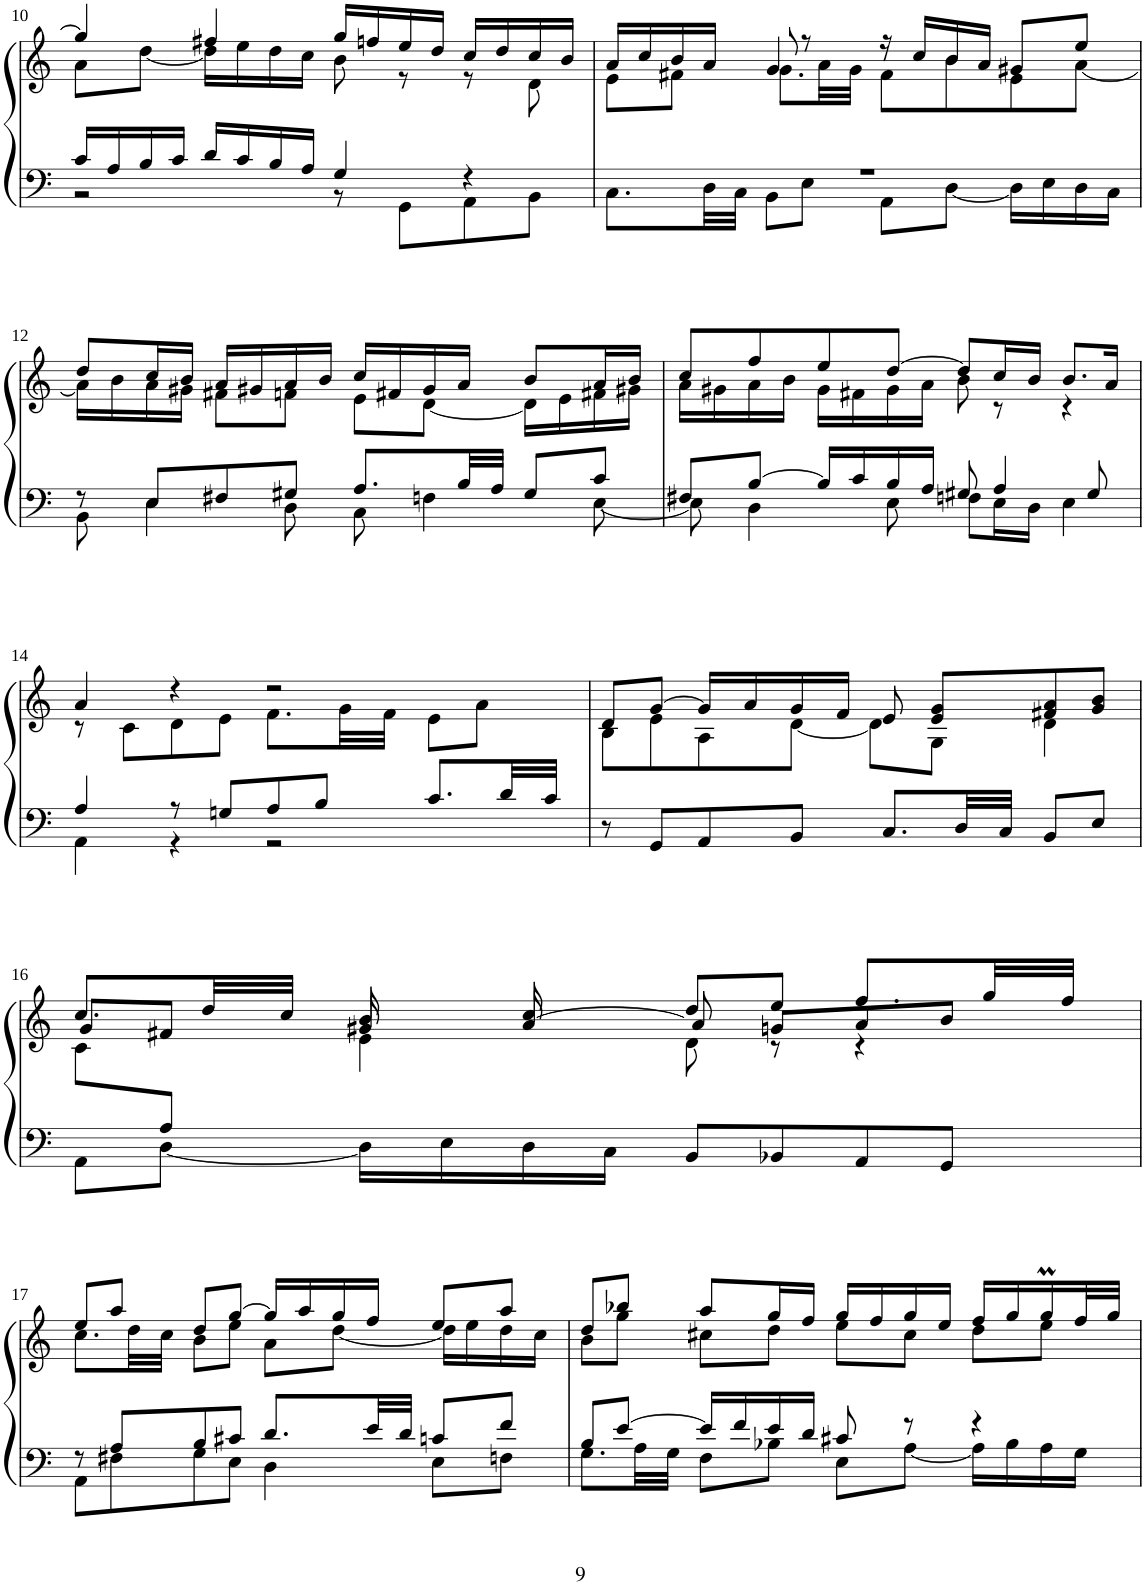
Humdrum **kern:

**kern	**kern
*part1	*part1
*staff2	*staff1
*I"Piano	*
*I'Pno	*
!!LO:PB:g=z
*clefF4	*clefG2
*k[]	*k[]
*M4/4	*M4/4
*met(c)	*met(c)
=10	=10
*^	*^
16c/LL	2r	4gg/]	8a\L
16A/	.	.	.
16B/	.	.	[8dd\J
16c/JJ	.	.	.
16d/LL	.	4ff#X/	16dd\LL]
16c/	.	.	16ee\
16B/	.	.	16dd\
16A/JJ	.	.	16cc\JJ
4G/	8r	16gg/LL	8b\
.	.	16ffn/	.
.	8GG\L	16ee/	8r
.	.	16dd/JJ	.
4r	8AA\	16cc/LL	8r
.	.	16dd/	.
.	8BB\J	16cc/	8d\
.	.	16b/JJ	.
=11	=11	=11	=11
1r	8.C\L	16a/LL	8e\L
.	.	16cc/	.
.	.	16b/	8f#X\J
.	32D\LL	16a/JJ	.
.	32C\JJJ	.	.
.	8BB\L	8g/	8.g\L
.	8E\J	8r	.
.	.	.	32a\LL
.	.	.	32g\JJJ
.	8AA\L	16r	8f#\L
.	.	16cc/LL	.
.	[8D\J	16b/	8b\
.	.	16a/JJ	.
.	16D\LL]	8g#X/L	8e\
.	16E\	.	.
.	16D\	8ee/J	[8a\J
.	16C\JJ	.	.
!!LO:LB:g=z	!!
=12	=12	=12	=12
8r	8BB\	8dd/L	16a\LL]
.	.	.	16b\
8E/L	4E\	16cc/L	16a\
.	.	16b/JJ	16g#X\JJ
8F#X/	.	16a/LL	8f#X\L
.	.	16g#X/	.
8G#X/J	8D\	16a/	8fn\J
.	.	16b/JJ	.
8.A/L	8C\	16cc/LL	8e\L
.	.	16f#X/	.
.	4Fn\	16g#/	[8d\J
32B/LL	.	16a/JJ	.
32A/JJJ	.	.	.
8G#/L	.	8b/L	16d\LL]
.	.	.	16e\
8c/J	[8E\	16a/L	16f#X\
.	.	16b/JJ	16g#X\JJ
=13	=13	=13	=13
8F#X/L	8E\]	8cc/L	16a\LL
.	.	.	16g#X\
[8B/J	4D\	8ff/	16a\
.	.	.	16b\JJ
16B/LL]	.	8ee/	16g#\LL
16c/	.	.	16f#X\
16B/	8E\	[8dd/J	16g#\
16A/JJ	.	.	16a\JJ
8G#X/	8Fn\L	8dd/L]	8b\
4A/	16E\L	16cc/L	8r
.	16D\JJ	16b/JJ	.
.	4E\	8.b/L	4r
8G#/	.	.	.
.	.	16a/Jk	.
!!LO:LB:g=z	!!
=14	=14	=14	=14
4A/	4AA\	4a/	8r
.	.	.	8c\L
8r	4r	4r	8d\
8Gn/L	.	.	8e\J
8A/	2r	2r	8.f\L
8B/J	.	.	.
.	.	.	32g\LL
.	.	.	32f\JJJ
8.c/L	.	.	8e\L
.	.	.	8a\J
32d/LL	.	.	.
32c/JJJ	.	.	.
*v	*v	*	*
=15	=15	=15
8r	8d/L	8B\L
8GG/L	[8g/J	8e\
8AA/	16g/LL]	8A\
.	16a/	.
8BB/J	16g/	[8d\J
.	16f/JJ	.
8.C/L	8e/	8d\L]
.	8e/ 8g/L	8G\J
32D/LL	.	.
32C/JJJ	.	.
8BB/L	8f#X/ 8a/	4d\
8E/J	8g/ 8b/J	.
!!LO:LB:g=z
=16	=16	=16
*^	*^	*^
8AA\L	8ryy	4ryy	8.cc/L	8g/L	8c\L
[8D\J	8A/J	.	.	8f#X/J	2..ryy
.	.	.	32dd/LL	.	.
.	.	.	32cc/JJJ	.	.
16D\LL]	4ryy	8g#X/	8b/	4e\	.
16E\	.	.	.	.	.
16D\	.	[8a/	8cc/	.	.
16C\JJ	.	.	.	.	.
8BB/L	2ryy	8a/]	8dd/L	8d\	.
8BB-X/	.	8gn/L	8ee/J	8r	.
8AA/	.	8a/	8.ff/L	4r	.
8GG/J	.	8b/J	.	.	.
.	.	.	32gg/LL	.	.
.	.	.	32ff/JJJ	.	.
*	*	*	*v	*v	*v
!!LO:LB:g=z
=17	=17	=17	=17
8r	8AA\L	8ee/L	8.cc\L
8A/L	8F#X\	8aa/J	.
.	.	.	32dd\LL
.	.	.	32cc\JJJ
8B/	8G\	8dd/L	8b\L
8c#X/J	8E\J	[8gg/J	8ee\J
8.d/L	4D\	16gg/LL]	8a\L
.	.	16aa/	.
.	.	16gg/	[8dd\J
32e/LL	.	16ff/JJ	.
32d/JJJ	.	.	.
8cn/L	8E\L	8ee/L	16dd\LL]
.	.	.	16ee\
8f/J	8Fn\J	8aa/J	16dd\
.	.	.	16cc\JJ
=18	=18	=18	=18
8B/L	8.G\L	8dd/L	8b\L
[8e/J	.	8bb-X/J	8gg\J
.	32A\LL	.	.
.	32G\JJJ	.	.
16e/LL]	8F\L	8aa/L	8cc#X\L
16f/	.	.	.
16e/	8B-X\J	16gg/L	8dd\J
16d/JJ	.	16ff/JJ	.
8c#X/	8E\L	16gg/LL	8ee\L
.	.	16ff/	.
8r	[8A\J	16gg/	8cc#\J
.	.	16ee/JJ	.
4r	16A\LL]	16ff/LL	8dd\L
.	16B-\	16gg/	.
.	16A\	16ggM/	8ee\J
.	16G\JJ	32ff/L	.
.	.	32gg/JJJ	.
*v	*v	*	*
*	*v	*v
=	=
*-	*-
